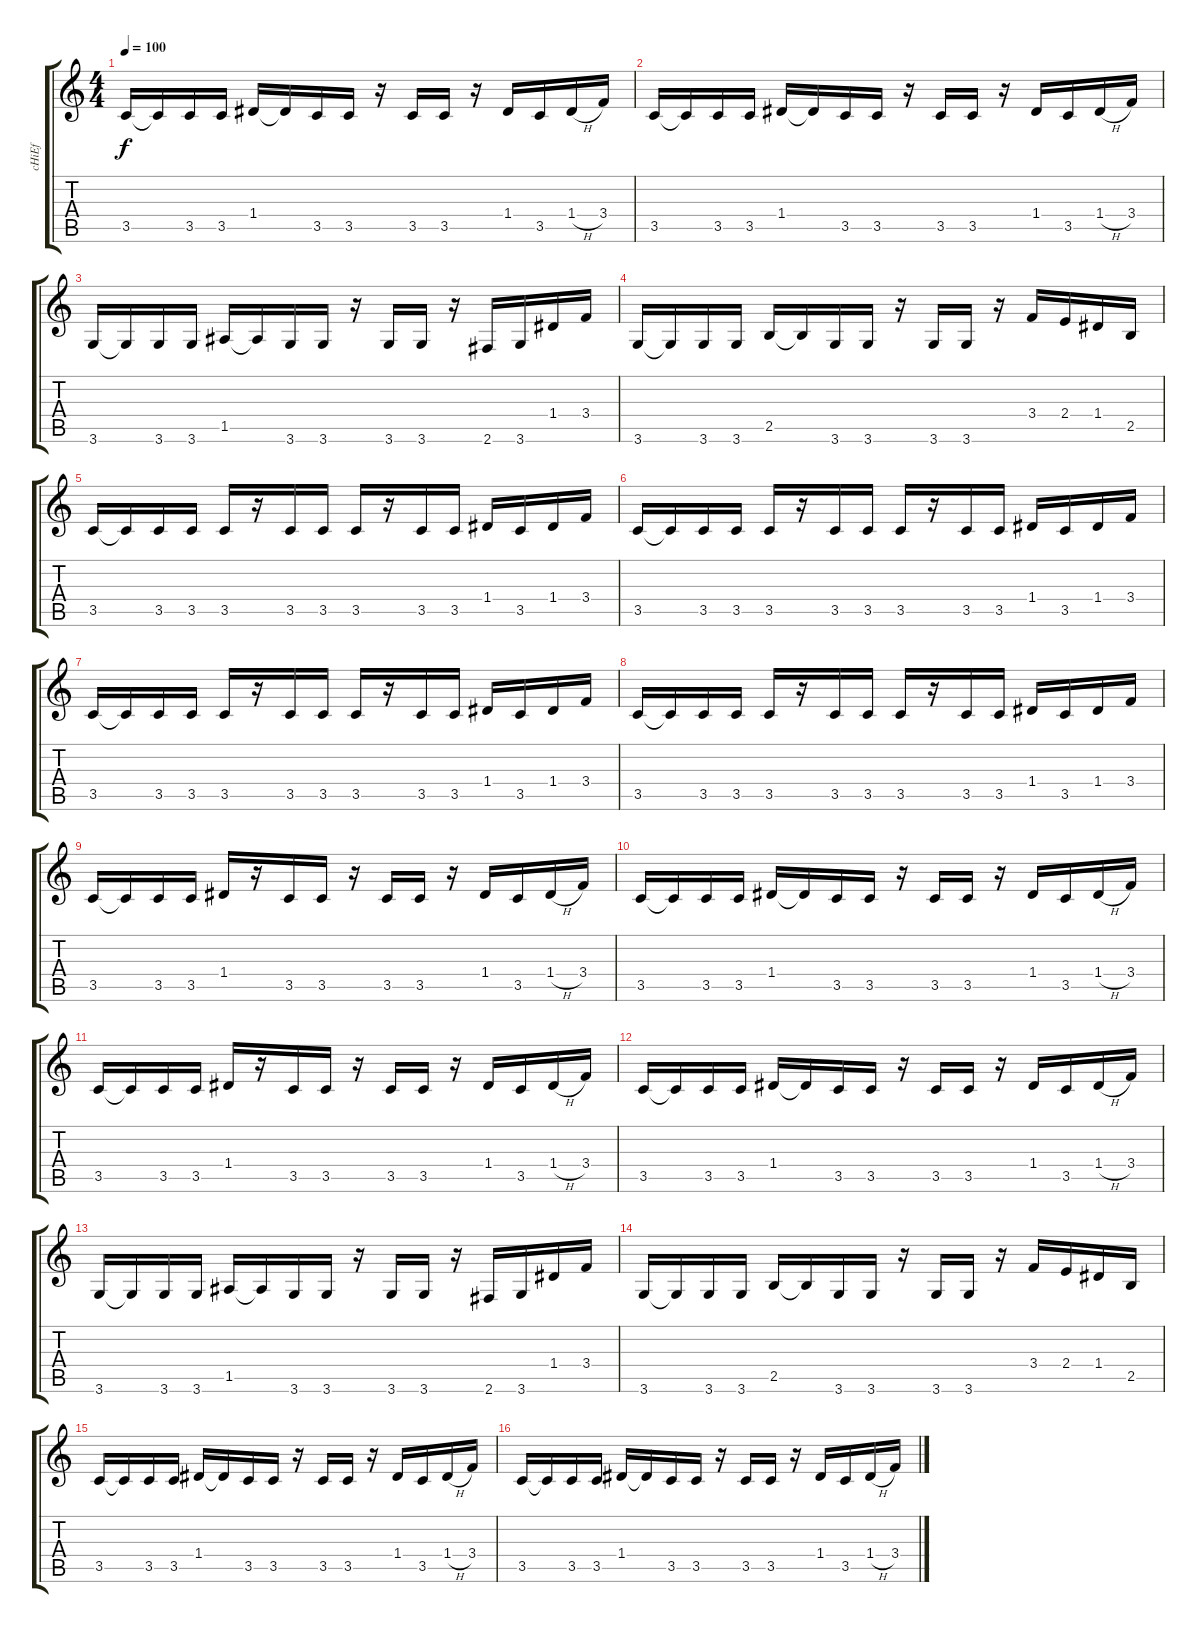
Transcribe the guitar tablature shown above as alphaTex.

\track ("cHiEf" "cHiEf") {instrument overdrivenguitar}
\staff {score tabs}
\tuning (E4 B3 G3 D3 A2 E2) {hide}
\ts (4 4)
\tempo 100
\clef g2
\ks c
3.5.16{dy f} 3.5{t}.16 3.5.16 3.5.16 1.4.16 1.4{t}.16 3.5.16 3.5.16 r.16 3.5.16 3.5.16 r.16 1.4.16 3.5.16 1.4{h}.16 3.4.16 |
3.5.16 3.5{t}.16 3.5.16 3.5.16 1.4.16 1.4{t}.16 3.5.16 3.5.16 r.16 3.5.16 3.5.16 r.16 1.4.16 3.5.16 1.4{h}.16 3.4.16 |
3.6.16 3.6{t}.16 3.6.16 3.6.16 1.5.16 1.5{t}.16 3.6.16 3.6.16 r.16 3.6.16 3.6.16 r.16 2.6.16 3.6.16 1.4.16 3.4.16 |
3.6.16 3.6{t}.16 3.6.16 3.6.16 2.5.16 2.5{t}.16 3.6.16 3.6.16 r.16 3.6.16 3.6.16 r.16 3.4.16 2.4.16 1.4.16 2.5.16 |
3.5.16{volume 7} 3.5{t}.16 3.5.16 3.5.16 3.5.16 r.16 3.5.16 3.5.16 3.5.16 r.16 3.5.16 3.5.16 1.4.16 3.5.16 1.4.16 3.4.16 |
3.5.16{volume 10} 3.5{t}.16 3.5.16 3.5.16 3.5.16 r.16 3.5.16 3.5.16 3.5.16 r.16 3.5.16 3.5.16 1.4.16 3.5.16 1.4.16 3.4.16 |
3.5.16{volume 13} 3.5{t}.16 3.5.16 3.5.16 3.5.16 r.16 3.5.16 3.5.16 3.5.16 r.16 3.5.16 3.5.16 1.4.16 3.5.16 1.4.16 3.4.16 |
3.5.16{volume 16} 3.5{t}.16 3.5.16 3.5.16 3.5.16 r.16 3.5.16 3.5.16 3.5.16 r.16 3.5.16 3.5.16 1.4.16 3.5.16 1.4.16 3.4.16 |
3.5.16{volume 16} 3.5{t}.16 3.5.16 3.5.16 1.4.16 r.16 3.5.16 3.5.16 r.16 3.5.16 3.5.16 r.16 1.4.16 3.5.16 1.4{h}.16 3.4.16 |
3.5.16 3.5{t}.16 3.5.16 3.5.16 1.4.16 1.4{t}.16 3.5.16 3.5.16 r.16 3.5.16 3.5.16 r.16 1.4.16 3.5.16 1.4{h}.16 3.4.16 |
3.5.16 3.5{t}.16 3.5.16 3.5.16 1.4.16 r.16 3.5.16 3.5.16 r.16 3.5.16 3.5.16 r.16 1.4.16 3.5.16 1.4{h}.16 3.4.16 |
3.5.16 3.5{t}.16 3.5.16 3.5.16 1.4.16 1.4{t}.16 3.5.16 3.5.16 r.16 3.5.16 3.5.16 r.16 1.4.16 3.5.16 1.4{h}.16 3.4.16 |
3.6.16 3.6{t}.16 3.6.16 3.6.16 1.5.16 1.5{t}.16 3.6.16 3.6.16 r.16 3.6.16 3.6.16 r.16 2.6.16 3.6.16 1.4.16 3.4.16 |
3.6.16 3.6{t}.16 3.6.16 3.6.16 2.5.16 2.5{t}.16 3.6.16 3.6.16 r.16 3.6.16 3.6.16 r.16 3.4.16 2.4.16 1.4.16 2.5.16 |
3.5.16 3.5{t}.16 3.5.16 3.5.16 1.4.16 1.4{t}.16 3.5.16 3.5.16 r.16 3.5.16 3.5.16 r.16 1.4.16 3.5.16 1.4{h}.16 3.4.16 |
3.5.16 3.5{t}.16 3.5.16 3.5.16 1.4.16 1.4{t}.16 3.5.16 3.5.16 r.16 3.5.16 3.5.16 r.16 1.4.16 3.5.16 1.4{h}.16 3.4.16
